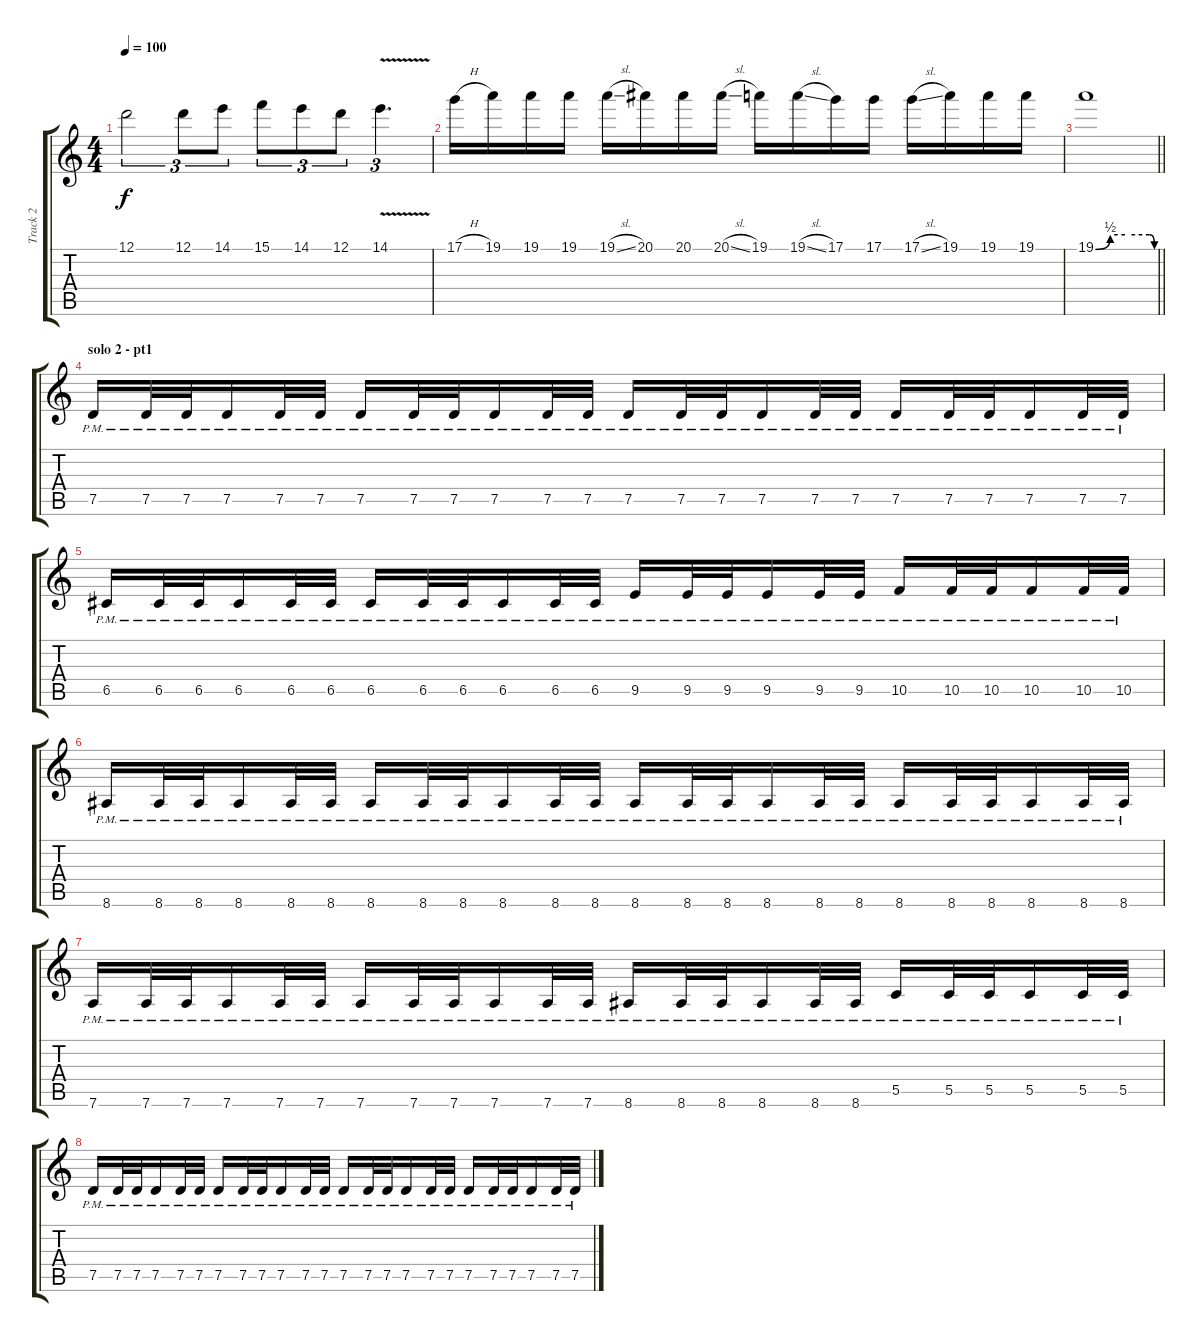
\track ("Track 2" "Track 2") {instrument distortionguitar}
\staff {score tabs}
\tuning (D4 A3 F3 C3 G2 D2) {hide}
\ts (4 4)
\tempo 100
\clef g2
\ks c
12.1.2{tu (3 2) dy f} 12.1.8{tu (3 2)} 14.1.8{tu (3 2)} 15.1.8{tu (3 2)} 14.1.8{tu (3 2)} 12.1.8{tu (3 2)} 14.1{v}.4{d tu (3 2)} |
17.1{h}.16 19.1.16 19.1.16 19.1.16 19.1{sl}.16 20.1.16 20.1.16 20.1{sl}.16 19.1.16 19.1{sl}.16 17.1.16 17.1.16 17.1{sl}.16 19.1.16 19.1.16 19.1.16 |
\barLineRight lightlight
19.1{be (custom 0 0 15 2 30 2 55 2 60 0)}.1 |
\section ("" "solo 2 - pt1")
7.5{pm}.16{volume 14} 7.5{pm}.32 7.5{pm}.32 7.5{pm}.16 7.5{pm}.32 7.5{pm}.32 7.5{pm}.16 7.5{pm}.32 7.5{pm}.32 7.5{pm}.16 7.5{pm}.32 7.5{pm}.32 7.5{pm}.16 7.5{pm}.32 7.5{pm}.32 7.5{pm}.16 7.5{pm}.32 7.5{pm}.32 7.5{pm}.16 7.5{pm}.32 7.5{pm}.32 7.5{pm}.16 7.5{pm}.32 7.5{pm}.32 |
6.5{pm}.16 6.5{pm}.32 6.5{pm}.32 6.5{pm}.16 6.5{pm}.32 6.5{pm}.32 6.5{pm}.16 6.5{pm}.32 6.5{pm}.32 6.5{pm}.16 6.5{pm}.32 6.5{pm}.32 9.5{pm}.16 9.5{pm}.32 9.5{pm}.32 9.5{pm}.16 9.5{pm}.32 9.5{pm}.32 10.5{pm}.16 10.5{pm}.32 10.5{pm}.32 10.5{pm}.16 10.5{pm}.32 10.5{pm}.32 |
8.6{pm}.16 8.6{pm}.32 8.6{pm}.32 8.6{pm}.16 8.6{pm}.32 8.6{pm}.32 8.6{pm}.16 8.6{pm}.32 8.6{pm}.32 8.6{pm}.16 8.6{pm}.32 8.6{pm}.32 8.6{pm}.16 8.6{pm}.32 8.6{pm}.32 8.6{pm}.16 8.6{pm}.32 8.6{pm}.32 8.6{pm}.16 8.6{pm}.32 8.6{pm}.32 8.6{pm}.16 8.6{pm}.32 8.6{pm}.32 |
7.6{pm}.16 7.6{pm}.32 7.6{pm}.32 7.6{pm}.16 7.6{pm}.32 7.6{pm}.32 7.6{pm}.16 7.6{pm}.32 7.6{pm}.32 7.6{pm}.16 7.6{pm}.32 7.6{pm}.32 8.6{pm}.16 8.6{pm}.32 8.6{pm}.32 8.6{pm}.16 8.6{pm}.32 8.6{pm}.32 5.5{pm}.16 5.5{pm}.32 5.5{pm}.32 5.5{pm}.16 5.5{pm}.32 5.5{pm}.32 |
7.5{pm}.16 7.5{pm}.32 7.5{pm}.32 7.5{pm}.16 7.5{pm}.32 7.5{pm}.32 7.5{pm}.16 7.5{pm}.32 7.5{pm}.32 7.5{pm}.16 7.5{pm}.32 7.5{pm}.32 7.5{pm}.16 7.5{pm}.32 7.5{pm}.32 7.5{pm}.16 7.5{pm}.32 7.5{pm}.32 7.5{pm}.16 7.5{pm}.32 7.5{pm}.32 7.5{pm}.16 7.5{pm}.32 7.5{pm}.32
